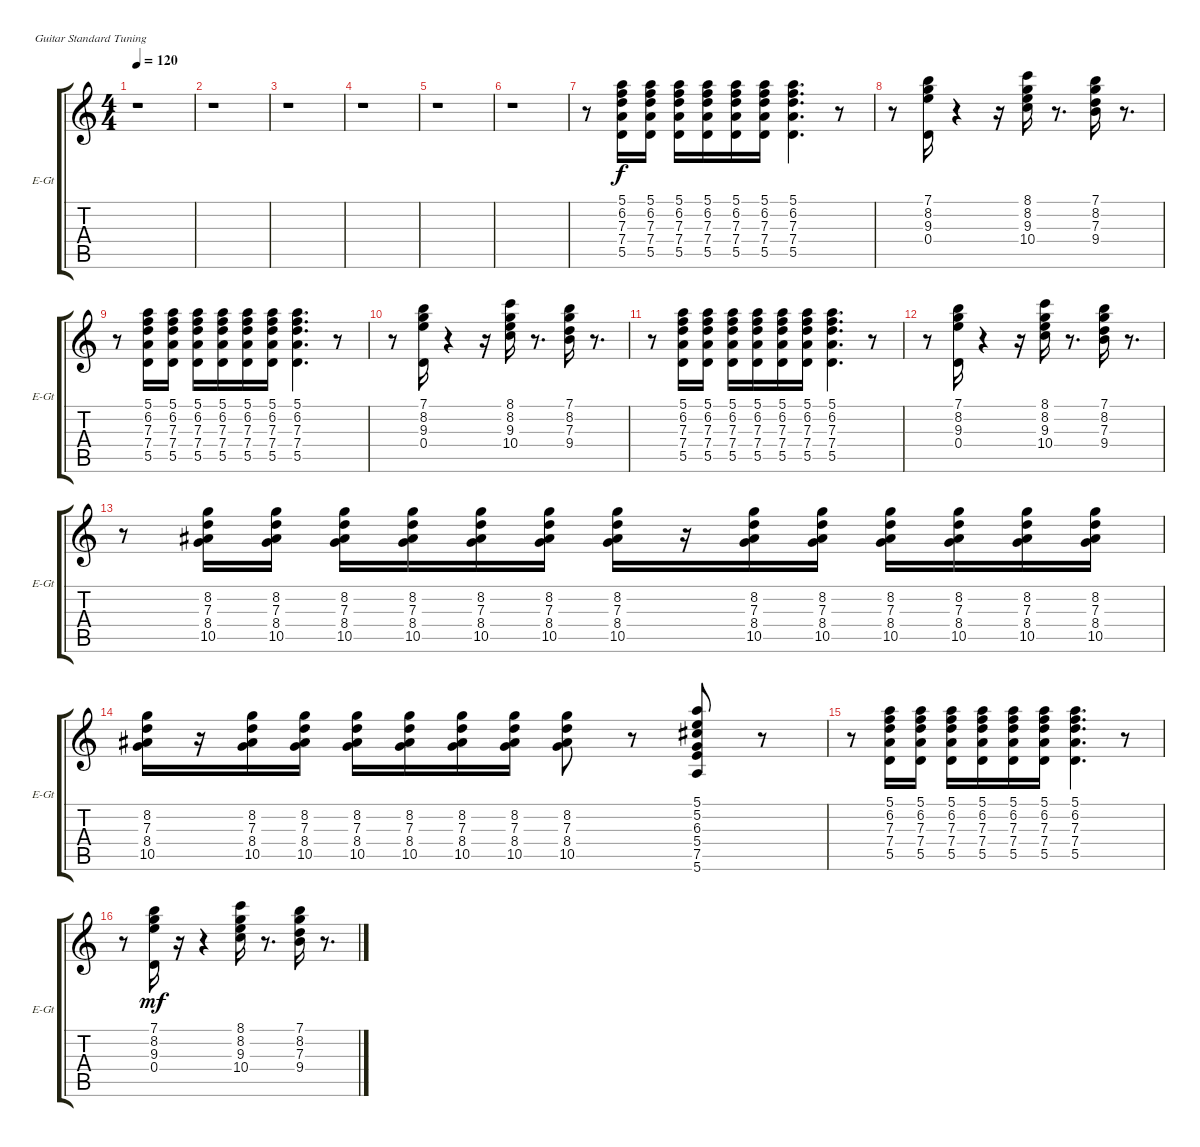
\bracketExtendMode groupsimilarinstruments
\singleTrackTrackNamePolicy allsystems
\multiTrackTrackNamePolicy allsystems
\firstSystemTrackNameOrientation horizontal
\otherSystemsTrackNameOrientation horizontal
\track ("E-Git CLEAN " "E-Gt") {instrument electricguitarclean}
\staff {score tabs}
\tuning (E4 B3 G3 D3 A2 E2)
\ts (4 4)
\tempo 120
\clef g2
\ks c
r.1{dy f instrument electricguitarclean} |
r.1 |
r.1 |
r.1 |
r.1 |
r.1 |
r.8 (7.4 7.3 6.2 5.1 5.5).16 (5.1 6.2 7.3 5.5 7.4).16 (5.5 7.4 7.3 6.2 5.1).16 (5.1 6.2 7.3 7.4 5.5).16 (5.5 7.4 7.3 6.2 5.1).16 (5.1 6.2 7.3 5.5 7.4).16 (5.5 7.4 7.3 6.2 5.1).4{d} r.8 |
r.8 (9.3 8.2 7.1 0.4).16 r.4 r.16 (9.3 8.1 8.2 10.4).16 r.8{d} (7.3 8.2 7.1 9.4).16 r.8{d} |
r.8 (7.4 7.3 6.2 5.1 5.5).16 (5.1 6.2 7.3 5.5 7.4).16 (5.5 7.4 7.3 6.2 5.1).16 (5.1 6.2 7.3 7.4 5.5).16 (5.5 7.4 7.3 6.2 5.1).16 (5.1 6.2 7.3 5.5 7.4).16 (5.5 7.4 7.3 6.2 5.1).4{d} r.8 |
r.8 (9.3 8.2 7.1 0.4).16 r.4 r.16 (9.3 8.1 8.2 10.4).16 r.8{d} (7.3 8.2 7.1 9.4).16 r.8{d} |
r.8 (7.4 7.3 6.2 5.1 5.5).16 (5.1 6.2 7.3 5.5 7.4).16 (5.5 7.4 7.3 6.2 5.1).16 (5.1 6.2 7.3 7.4 5.5).16 (5.5 7.4 7.3 6.2 5.1).16 (5.1 6.2 7.3 5.5 7.4).16 (5.5 7.4 7.3 6.2 5.1).4{d} r.8 |
r.8 (9.3 8.2 7.1 0.4).16 r.4 r.16 (9.3 8.1 8.2 10.4).16 r.8{d} (7.3 8.2 7.1 9.4).16 r.8{d} |
r.8 (7.3 8.4 8.2 10.5).16 (8.2 8.4 7.3 10.5).16 (7.3 8.4 8.2 10.5).16 (8.2 7.3 8.4 10.5).16 (7.3 8.4 8.2 10.5).16 (8.2 7.3 8.4 10.5).16 (7.3 8.4 8.2 10.5).16 r.16 (7.3 8.4 8.2 10.5).16 (8.2 8.4 7.3 10.5).16 (7.3 8.4 8.2 10.5).16 (8.2 7.3 8.4 10.5).16 (7.3 8.4 8.2 10.5).16 (8.2 7.3 8.4 10.5).16 |
(10.5 7.3 8.4 8.2).16 r.16 (10.5 7.3 8.4 8.2).16 (8.2 8.4 10.5 7.3).16 (10.5 7.3 8.4 8.2).16 (8.2 7.3 8.4 10.5).16 (10.5 7.3 8.4 8.2).16 (8.2 7.3 8.4 10.5).16 (10.5 7.3 8.4 8.2).8 r.8 (5.1 5.6 7.5 6.3 5.2 5.4).8 r.8 |
r.8 (7.4 7.3 6.2 5.1 5.5).16 (5.1 6.2 7.3 5.5 7.4).16 (5.5 7.4 7.3 6.2 5.1).16 (5.1 6.2 7.3 7.4 5.5).16 (5.5 7.4 7.3 6.2 5.1).16 (5.1 6.2 7.3 5.5 7.4).16 (5.5 7.4 7.3 6.2 5.1).4{d} r.8 |
r.8 (9.3 8.2 7.1 0.4).16{dy mf} r.16 r.4 (9.3 8.1 8.2 10.4).16 r.8{d} (7.3 8.2 7.1 9.4).16 r.8{d}
